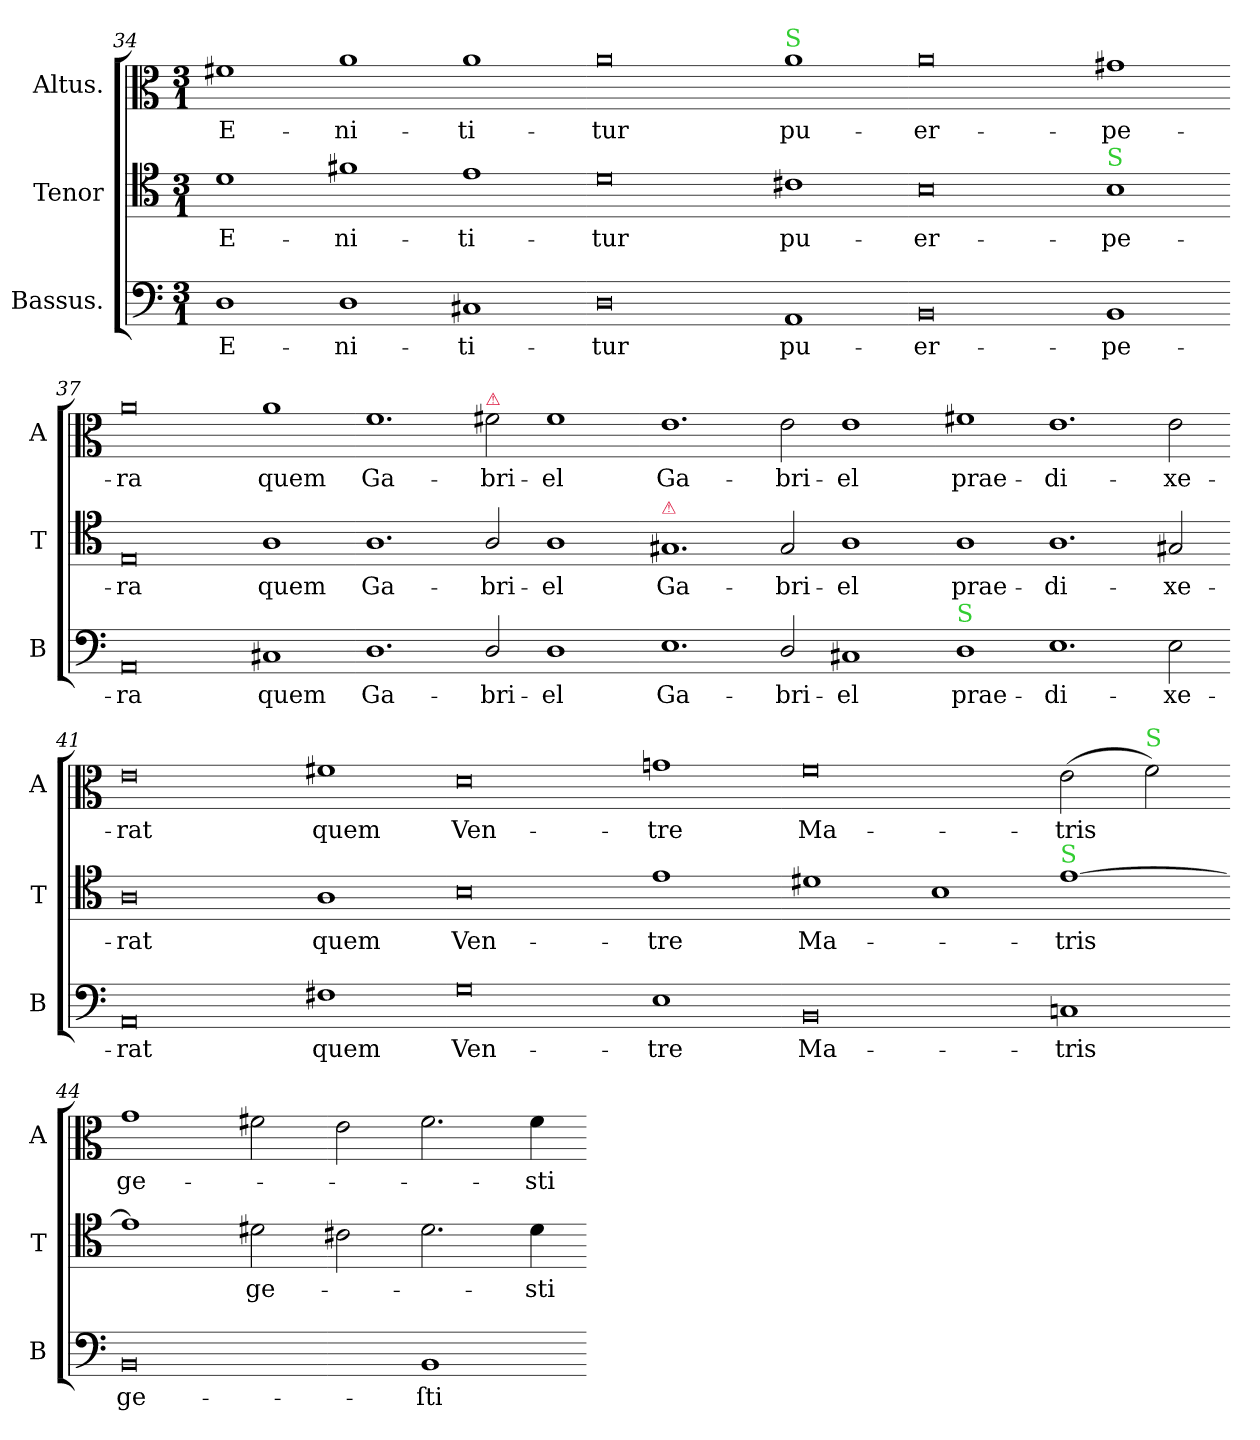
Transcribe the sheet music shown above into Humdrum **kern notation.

**kern	**text	**kern	**text	**kern	**text
*part3	*part3	*part2	*part2	*part1	*part1
*staff3	*staff3	*staff2	*staff2	*staff1	*staff1
*I"Bassus.	*	*I"Tenor	*	*I"Altus.	*
*I'B	*	*I'T	*	*I'A	*
*clefF4	*	*clefC4	*	*clefC3	*
*k[]	*	*k[]	*	*k[]	*
*M3/1	*	*M3/1	*	*M3/1	*
=34	=34	=34	=34	=34	=34
1D	E-	1d	E-	1f#X	E-
1D	-ni-	1f#X	-ni-	1a	-ni-
1C#X	-ti-	1e	-ti-	1a	-ti-
=35-	=35-	=35-	=35-	=35-	=35-
0D	-tur	0d	-tur	0a	-tur
!	!	!	!	!LO:TX:a:color=limegreen:t=S	!
1AA	pu-	1c#X	pu-	1a	pu-
=36-	=36-	=36-	=36-	=36-	=36-
0BB	-er-	0B	-er-	0a	-er-
!	!	!LO:TX:a:color=limegreen:t=S	!	!	!
1BB	-pe-	1B	-pe-	1g#X	-pe-
=37-	=37-	=37-	=37-	=37-	=37-
0AA	-ra	0E	-ra	0a	-ra
1C#X	quem	1A	quem	1a	quem
=38-	=38-	=38-	=38-	=38-	=38-
1.D	Ga-	1.A	Ga-	1.f#	Ga-
!	!	!	!	!LO:TX:a:color=crimson:t=⚠	!
2D/	-bri-	2A/	-bri-	2f#X\	-bri-
1D	-el	1A	-el	1f#	-el
=39-	=39-	=39-	=39-	=39-	=39-
!	!	!LO:TX:a:color=crimson:t=⚠	!	!	!
1.E	Ga-	1.G#X	Ga-	1.e	Ga-
2D/	-bri-	2G#/	-bri-	2e\	-bri-
1C#X	-el	1A	-el	1e	-el
=40-	=40-	=40-	=40-	=40-	=40-
!LO:TX:a:color=limegreen:t=S	!	!	!	!	!
1D	prae-	1A	prae-	1f#X	prae-
1.E	-di-	1.A	-di-	1.e	-di-
2E\	-xe-	2G#X/	-xe-	2e\	-xe-
=41-	=41-	=41-	=41-	=41-	=41-
0AA	-rat	0A	-rat	0e	-rat
1F#X	quem	1A	quem	1f#X	quem
=42-	=42-	=42-	=42-	=42-	=42-
0G	Ven-	0B	Ven-	0d	Ven-
1E	-tre	1e	-tre	1gn	-tre
=43-	=43-	=43-	=43-	=43-	=43-
0BB	Ma-	1d#X	Ma-	0f#	Ma-
.	.	1B	.	.	.
!	!	!LO:TX:a:color=limegreen:t=S	!	!	!
1Cn	-tris	[1e	-tris	(2e\	-tris
!	!	!	!	!LO:TX:a:color=limegreen:t=S	!
.	.	.	.	2f#\)	.
=44-	=44-	=44-	=44-	=44-	=44-
0BB	ge-	1e]	.	1g	ge-
.	.	2d#X\	ge-	2f#X\	.
.	.	2c#X\	.	2e\	.
1BB	-ſti-	2.d#\	.	2.f#\	.
.	.	4d#\	-sti-	4f#\	-sti-
=-	=-	=-	=-	=-	=-
*-	*-	*-	*-	*-	*-
